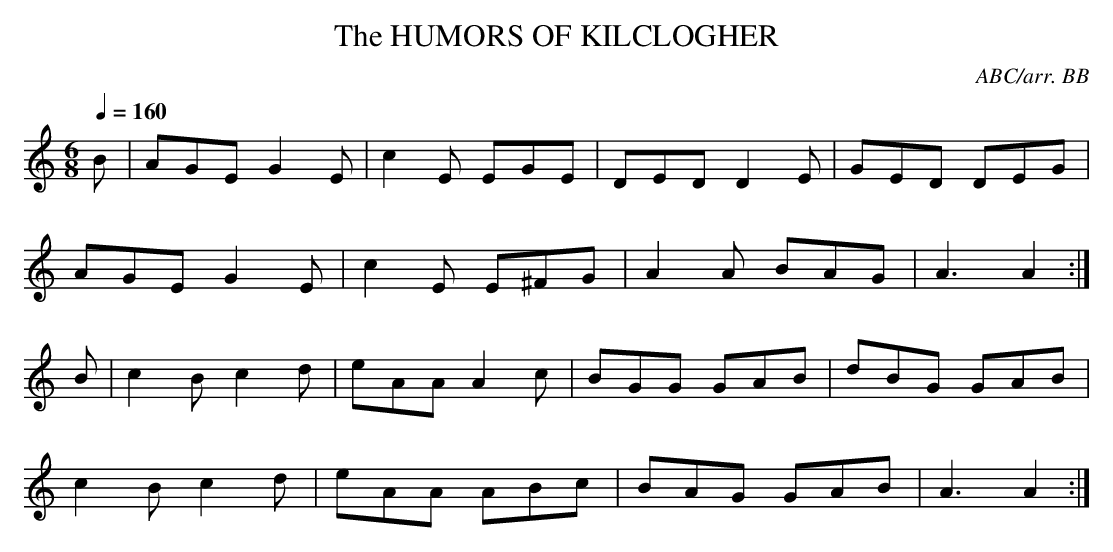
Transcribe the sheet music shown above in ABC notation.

X:1
T:The HUMORS OF KILCLOGHER
C:ABC/arr. BB
M:6/8
Q:1/4=160
L:1/8
K:Am
B|AGE G2E|c2E EGE|DED D2E|GED DEG|
AGE G2E|c2E E^FG|A2A BAG|A3 A2 :|
B|c2B c2d|eAA A2c|BGG GAB|dBG GAB |
c2B c2d|eAA ABc|BAG GAB|A3 A2 :|
